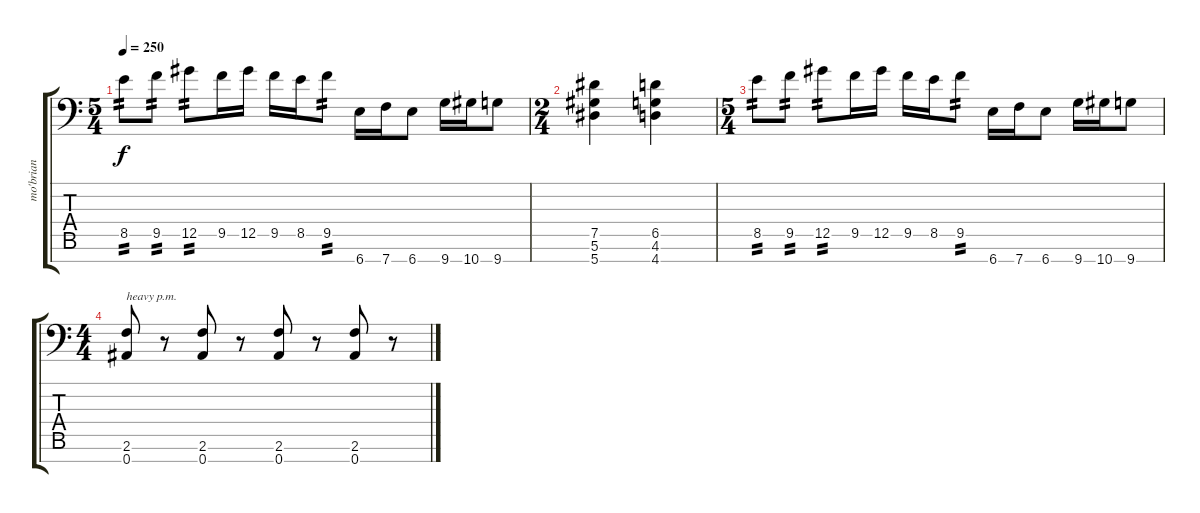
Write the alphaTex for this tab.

\track ("mo'brian" "mo'brian") {instrument distortionguitar}
\staff {score tabs}
\tuning (Eb4 Bb3 Gb3 Db3 Ab2 Eb2 Bb1) {hide}
\ts (5 4)
\tempo 250
\clef f4
\ks c
8.5.8{tp 2 dy f} 9.5.8{tp 2} 12.5.8{tp 2} 9.5.16 12.5.16 9.5.16 8.5.16 9.5.8{tp 2} 6.7.16 7.7.16 6.7.8 9.7.16 10.7.16 9.7.8 |
\ts (2 4)
(7.5 5.6 5.7).4 (6.5 4.6 4.7).4 |
\ts (5 4)
8.5.8{tp 2} 9.5.8{tp 2} 12.5.8{tp 2} 9.5.16 12.5.16 9.5.16 8.5.16 9.5.8{tp 2} 6.7.16 7.7.16 6.7.8 9.7.16 10.7.16 9.7.8 |
\ts (4 4)
(2.6 0.7).8{txt "heavy p.m."} r.8 (2.6 0.7).8 r.8 (2.6 0.7).8 r.8 (2.6 0.7).8 r.8
